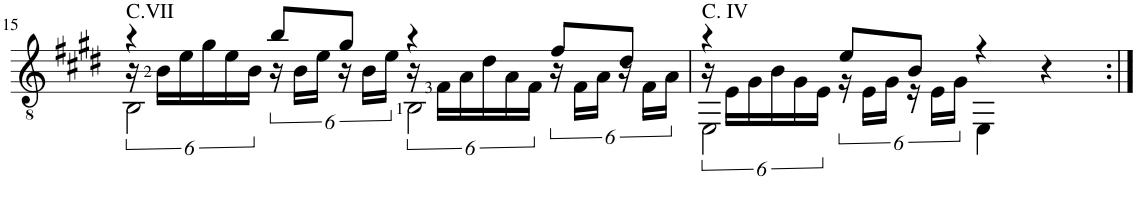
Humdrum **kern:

**kern
*part1
*staff1
*I"Guitar
*I'Guit.
!!LO:PB:g=z
*clefGv2
*k[f#c#g#d#]
*M4/4
*met(c)
=15
*^
*	*^
!LO:TX:a:t=C.VII	!	!
4r	24r	2BB\
.	24B\LL	.
.	24e\	.
.	24g#\	.
.	24e\	.
.	24B\JJ	.
8b/L	24r	.
.	24B\LL	.
.	24e\JJ	.
8g#/J	24r	.
.	24B\LL	.
.	24e\JJ	.
4r	24r	2BB\
.	24F#\LL	.
.	24A\	.
.	24d#\	.
.	24A\	.
.	24F#\JJ	.
8f#/L	24r	.
.	24F#\LL	.
.	24A\JJ	.
8d#/J	24r	.
.	24F#\LL	.
.	24A\JJ	.
=16	=16	=16
!LO:TX:a:t=C. IV	!	!
4r	24r	2EE\
.	24E\LL	.
.	24G#\	.
.	24B\	.
.	24G#\	.
.	24E\JJ	.
8e/L	24r	.
.	24E\LL	.
.	24G#\JJ	.
8B/J	24r	.
.	24E\LL	.
.	24G#\JJ	.
4r	2ryy	4EE\
4r	.	4ryy
*v	*v	*v
=:|!
*-
